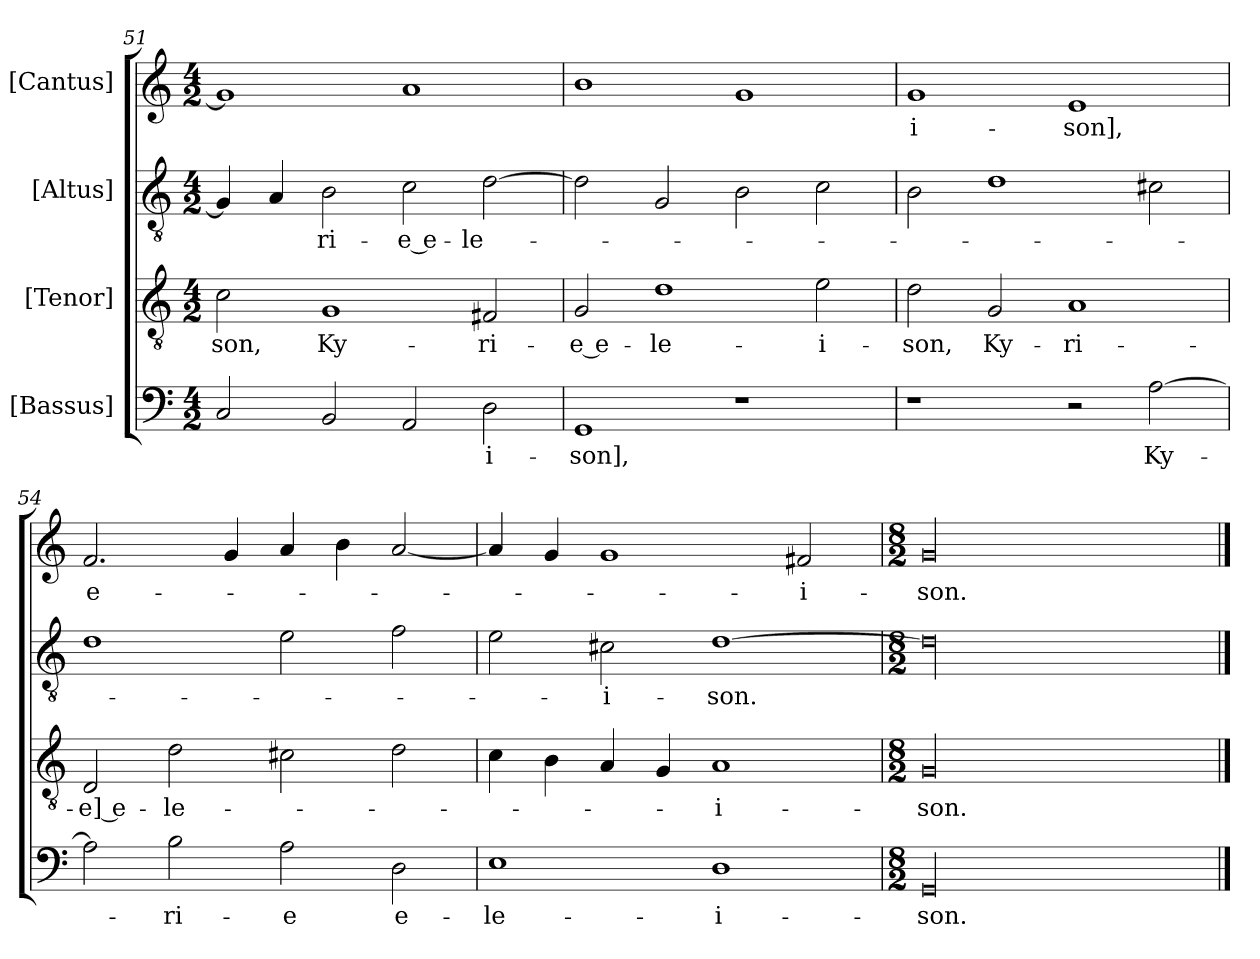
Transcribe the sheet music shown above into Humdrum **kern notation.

**kern	**text	**kern	**text	**kern	**text	**kern	**text
*part4	*part4	*part3	*part3	*part2	*part2	*part1	*part1
*staff4	*staff4	*staff3	*staff3	*staff2	*staff2	*staff1	*staff1
*I"[Bassus]	*	*I"[Tenor]	*	*I"[Altus]	*	*I"[Cantus]	*
*clefF4	*	*clefGv2	*	*clefGv2	*	*clefG2	*
*k[]	*	*k[]	*	*k[]	*	*k[]	*
*M4/2	*	*M4/2	*	*M4/2	*	*M4/2	*
=51	=51	=51	=51	=51	=51	=51	=51
2C/	.	2c\	-son,	4G/]	.	1g/]	.
.	.	.	.	4A/	.	.	.
2BB/	.	1G/	Ky-	2B\	-ri-	.	.
2AA/	.	.	.	2c\	-e e-	1a/	.
2D\	-i-	2F#X/	-ri-	[2d\	-le-	.	.
=52	=52	=52	=52	=52	=52	=52	=52
1GG/	-son],	2G/	-e e-	2d\]	.	1b\	.
.	.	1d\	-le-	2G/	.	.	.
1r	.	.	.	2B\	.	1g/	.
.	.	2e\	-i-	2c\	.	.	.
=53	=53	=53	=53	=53	=53	=53	=53
1r	.	2d\	-son,	2B\	.	1g/	-i-
.	.	2G/	Ky-	1d\	.	.	.
2r	.	1A/	-ri-	.	.	1e/	-son],
[2A\	Ky-	.	.	2c#X\	.	.	.
=54	=54	=54	=54	=54	=54	=54	=54
2A\]	.	2D/	-e] e-	1d\	.	2.f/	e-
2B\	-ri-	2d\	-le-	.	.	.	.
.	.	.	.	.	.	4g/	.
2A\	-e	2c#X\	.	2e\	.	4a/	.
.	.	.	.	.	.	4b\	.
2D\	e-	2d\	.	2f\	.	[2a/	.
=55	=55	=55	=55	=55	=55	=55	=55
1E\	-le-	4c\	.	2e\	.	4a/]	.
.	.	4B\	.	.	.	4g/	.
.	.	4A/	.	2c#X\	-i-	1g/	.
.	.	4G/	.	.	.	.	.
1D\	-i-	1A/	-i-	[1d\	-son.	.	.
.	.	.	.	.	.	2f#X/	-i-
=56	=56	=56	=56	=56	=56	=56	=56
*M8/2	*	*M8/2	*	*M8/2	*	*M8/2	*
00GG/	-son.	00G/	-son.	00d\]	.	00g/	-son.
==	==	==	==	==	==	==	==
*-	*-	*-	*-	*-	*-	*-	*-
